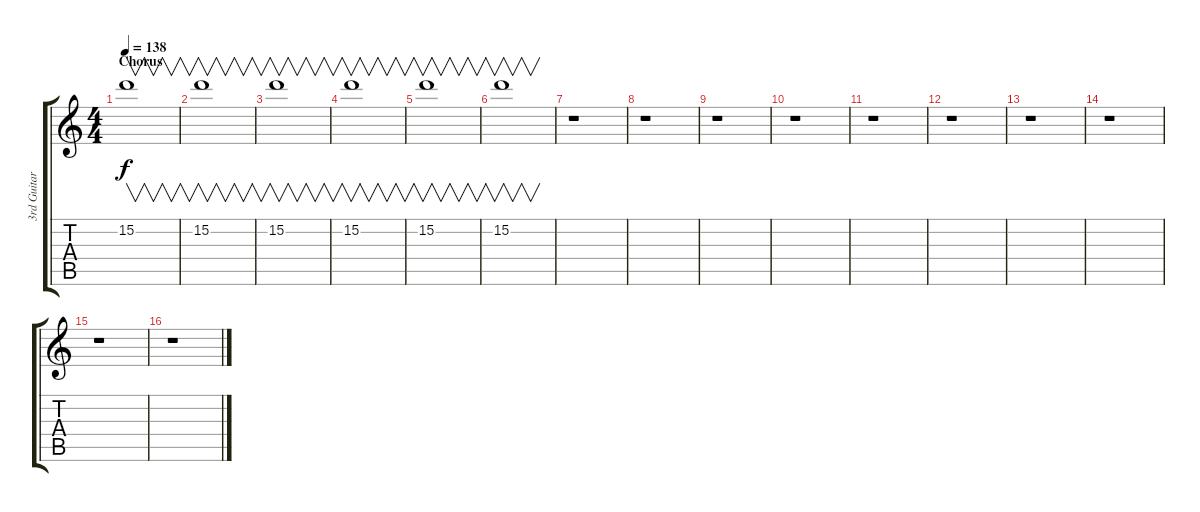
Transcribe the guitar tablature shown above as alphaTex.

\track ("3rd Guitar / Guitar Effects" "3rd Guitar") {instrument distortionguitar}
\staff {score tabs}
\tuning (E4 B3 G3 D3 A2 E2) {hide}
\ts (4 4)
\section ("" "Chorus")
\tempo 138
\clef g2
\ks c
15.2.1{v dy f} |
15.2.1{v} |
15.2.1{v} |
15.2.1{v} |
15.2.1{v} |
15.2.1{v} |
r.1 |
r.1 |
r.1 |
r.1 |
r.1 |
r.1 |
r.1 |
r.1 |
r.1 |
r.1
